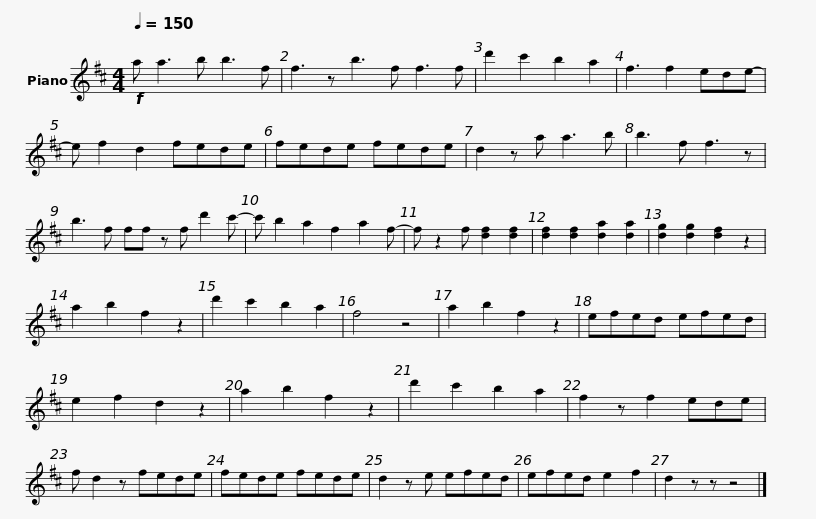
X:1
L:1/8
Q:1/4=150
M:4/4
I:linebreak $
K:D
V:1 treble
V:1
!f! a a3 b b3 f | f3 z b3 f f3 f | d'2 c'2 b2 a2 | f3 f2 ede- | e f2 d2 fede | %5
 fede fede |$ d2 z a a3 b | b3 f f3 z | b3 f ff z f d'2 c'- | c' b2 a2 f2 a2 f- | %10
 f z2 f [df]2 [df]2 | [df]2 [df]2 [da]2 [da]2 | [dg]2 [dg]2 [df]2 z2 |$ a2 b2 f2 z2 | d'2 c'2 b2 a2 | %15
 f4 z4 | a2 b2 f2 z2 | efed efed | e2 f2 d2 z2 | a2 b2 f2 z2 | %20
 d'2 c'2 b2 a2 |$ f2 z f2 ede | f d2 z fede | fede fede | d2 z e efed | %25
 efed e2 f2 | d2 z z z4 |] %27
